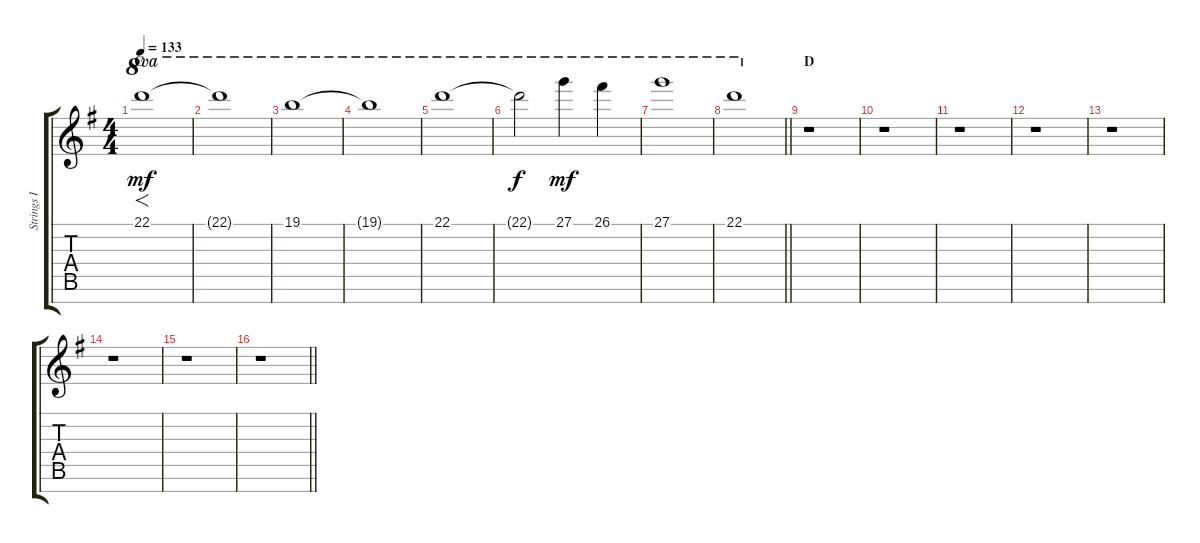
\track ("Strings I" "Strings I") {instrument stringensemble1}
\staff {score tabs}
\tuning (E5 B4 G4 D4 A3 E3 B2) {hide}
\ts (4 4)
\section ("" "C")
\tempo 133
\clef g2
\ks g
22.1.1{f ot 8va dy mf} |
22.1{t}.1{ot 8va} |
19.1.1{ot 8va} |
19.1{t}.1{ot 8va} |
22.1.1{ot 8va} |
22.1{t}.2{ot 8va dy f} 27.1.4{ot 8va dy mf} 26.1.4{ot 8va} |
27.1.1{ot 8va} |
\barLineRight lightlight
22.1.1{ot 8va} |
\section ("" "D")
r.1 |
r.1 |
r.1 |
r.1 |
r.1 |
r.1 |
r.1 |
\barLineRight lightlight
r.1
